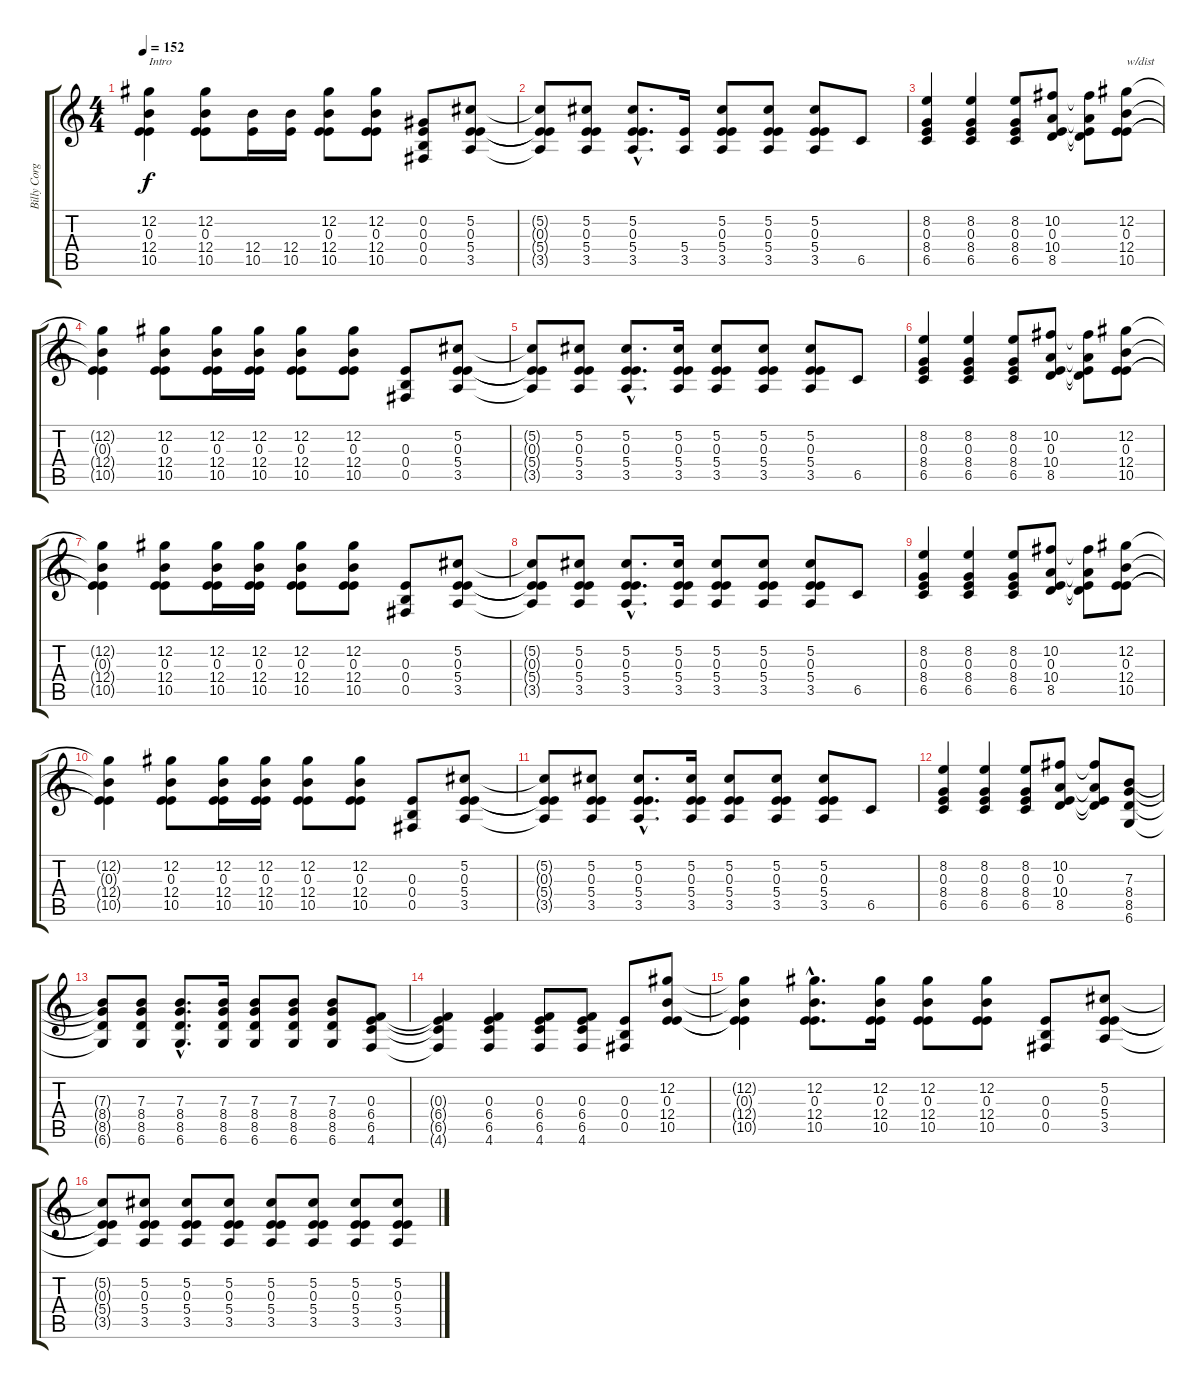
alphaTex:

\track ("Billy Corgan" "Billy Corg") {instrument overdrivenguitar}
\staff {score tabs}
\tuning (Db4 Ab3 E3 B2 Gb2 Db2) {hide}
\ts (4 4)
\tempo 152
\clef g2
\ks c
(12.2 0.3 12.4 10.5).4{txt "Intro" dy f instrument electricguitarjazz} (12.2 0.3 12.4 10.5).8{instrument electricguitarjazz} (12.4 10.5).16{instrument electricguitarjazz} (12.4 10.5).16{instrument electricguitarjazz} (12.2 0.3 12.4 10.5).8{instrument electricguitarjazz} (12.2 0.3 12.4 10.5).8{instrument electricguitarjazz} (0.2 0.3 0.4 0.5).8{instrument electricguitarjazz} (5.2 0.3 5.4 3.5).8{instrument electricguitarjazz} |
(5.2{t} 0.3{t} 5.4{t} 3.5{t}).8{instrument electricguitarjazz} (5.2 0.3 5.4 3.5).8{instrument electricguitarjazz} (5.2{hac} 0.3{hac} 5.4{hac} 3.5{hac}).8{d instrument electricguitarjazz} (5.4 3.5).16{instrument electricguitarjazz} (5.2 0.3 5.4 3.5).8{instrument electricguitarjazz} (5.2 0.3 5.4 3.5).8{instrument electricguitarjazz} (5.2 0.3 5.4 3.5).8{instrument electricguitarjazz} 6.5.8{instrument electricguitarjazz} |
(8.2 0.3 8.4 6.5).4{instrument electricguitarjazz} (8.2 0.3 8.4 6.5).4{instrument electricguitarjazz} (8.2 0.3 8.4 6.5).8{instrument electricguitarjazz} (10.2 0.3 10.4 8.5).8{instrument electricguitarjazz} (10.2{t} 0.3{t} 10.4{t} 8.5{t}).8 (12.2 0.3 12.4 10.5).8{txt "w/dist" instrument overdrivenguitar} |
(12.2{t} 0.3{t} 12.4{t} 10.5{t}).4 (12.2 0.3 12.4 10.5).8 (12.2 0.3 12.4 10.5).16 (12.2 0.3 12.4 10.5).16 (12.2 0.3 12.4 10.5).8 (12.2 0.3 12.4 10.5).8 (0.3 0.4 0.5).8 (5.2 0.3 5.4 3.5).8 |
(5.2{t} 0.3{t} 5.4{t} 3.5{t}).8 (5.2 0.3 5.4 3.5).8 (5.2{hac} 0.3{hac} 5.4{hac} 3.5{hac}).8{d} (5.2 0.3 5.4 3.5).16 (5.2 0.3 5.4 3.5).8 (5.2 0.3 5.4 3.5).8 (5.2 0.3 5.4 3.5).8 6.5.8 |
(8.2 0.3 8.4 6.5).4 (8.2 0.3 8.4 6.5).4 (8.2 0.3 8.4 6.5).8 (10.2 0.3 10.4 8.5).8 (10.2{t} 0.3{t} 10.4{t} 8.5{t}).8 (12.2 0.3 12.4 10.5).8 |
(12.2{t} 0.3{t} 12.4{t} 10.5{t}).4 (12.2 0.3 12.4 10.5).8 (12.2 0.3 12.4 10.5).16 (12.2 0.3 12.4 10.5).16 (12.2 0.3 12.4 10.5).8 (12.2 0.3 12.4 10.5).8 (0.3 0.4 0.5).8 (5.2 0.3 5.4 3.5).8 |
(5.2{t} 0.3{t} 5.4{t} 3.5{t}).8 (5.2 0.3 5.4 3.5).8 (5.2{hac} 0.3{hac} 5.4{hac} 3.5{hac}).8{d} (5.2 0.3 5.4 3.5).16 (5.2 0.3 5.4 3.5).8 (5.2 0.3 5.4 3.5).8 (5.2 0.3 5.4 3.5).8 6.5.8 |
(8.2 0.3 8.4 6.5).4 (8.2 0.3 8.4 6.5).4 (8.2 0.3 8.4 6.5).8 (10.2 0.3 10.4 8.5).8 (10.2{t} 0.3{t} 10.4{t} 8.5{t}).8 (12.2 0.3 12.4 10.5).8 |
(12.2{t} 0.3{t} 12.4{t} 10.5{t}).4 (12.2 0.3 12.4 10.5).8 (12.2 0.3 12.4 10.5).16 (12.2 0.3 12.4 10.5).16 (12.2 0.3 12.4 10.5).8 (12.2 0.3 12.4 10.5).8 (0.3 0.4 0.5).8 (5.2 0.3 5.4 3.5).8 |
(5.2{t} 0.3{t} 5.4{t} 3.5{t}).8 (5.2 0.3 5.4 3.5).8 (5.2{hac} 0.3{hac} 5.4{hac} 3.5{hac}).8{d} (5.2 0.3 5.4 3.5).16 (5.2 0.3 5.4 3.5).8 (5.2 0.3 5.4 3.5).8 (5.2 0.3 5.4 3.5).8 6.5.8 |
(8.2 0.3 8.4 6.5).4 (8.2 0.3 8.4 6.5).4 (8.2 0.3 8.4 6.5).8 (10.2 0.3 10.4 8.5).8 (10.2{t} 0.3{t} 10.4{t} 8.5{t}).8 (7.3 8.4 8.5 6.6).8 |
(7.3{t} 8.4{t} 8.5{t} 6.6{t}).8 (7.3 8.4 8.5 6.6).8 (7.3{hac} 8.4{hac} 8.5{hac} 6.6{hac}).8{d} (7.3 8.4 8.5 6.6).16 (7.3 8.4 8.5 6.6).8 (7.3 8.4 8.5 6.6).8 (7.3 8.4 8.5 6.6).8 (0.3 6.4 6.5 4.6).8 |
(0.3{t} 6.4{t} 6.5{t} 4.6{t}).4 (0.3 6.4 6.5 4.6).4 (0.3 6.4 6.5 4.6).8 (0.3 6.4 6.5 4.6).8 (0.3 0.4 0.5).8 (12.2 0.3 12.4 10.5).8 |
(12.2{t} 0.3{t} 12.4{t} 10.5{t}).4 (12.2{hac} 0.3{hac} 12.4{hac} 10.5{hac}).8{d} (12.2 0.3 12.4 10.5).16 (12.2 0.3 12.4 10.5).8 (12.2 0.3 12.4 10.5).8 (0.3 0.4 0.5).8 (5.2 0.3 5.4 3.5).8 |
(5.2{t} 0.3{t} 5.4{t} 3.5{t}).8 (5.2 0.3 5.4 3.5).8 (5.2 0.3 5.4 3.5).8 (5.2 0.3 5.4 3.5).8 (5.2 0.3 5.4 3.5).8 (5.2 0.3 5.4 3.5).8 (5.2 0.3 5.4 3.5).8 (5.2 0.3 5.4 3.5).8
